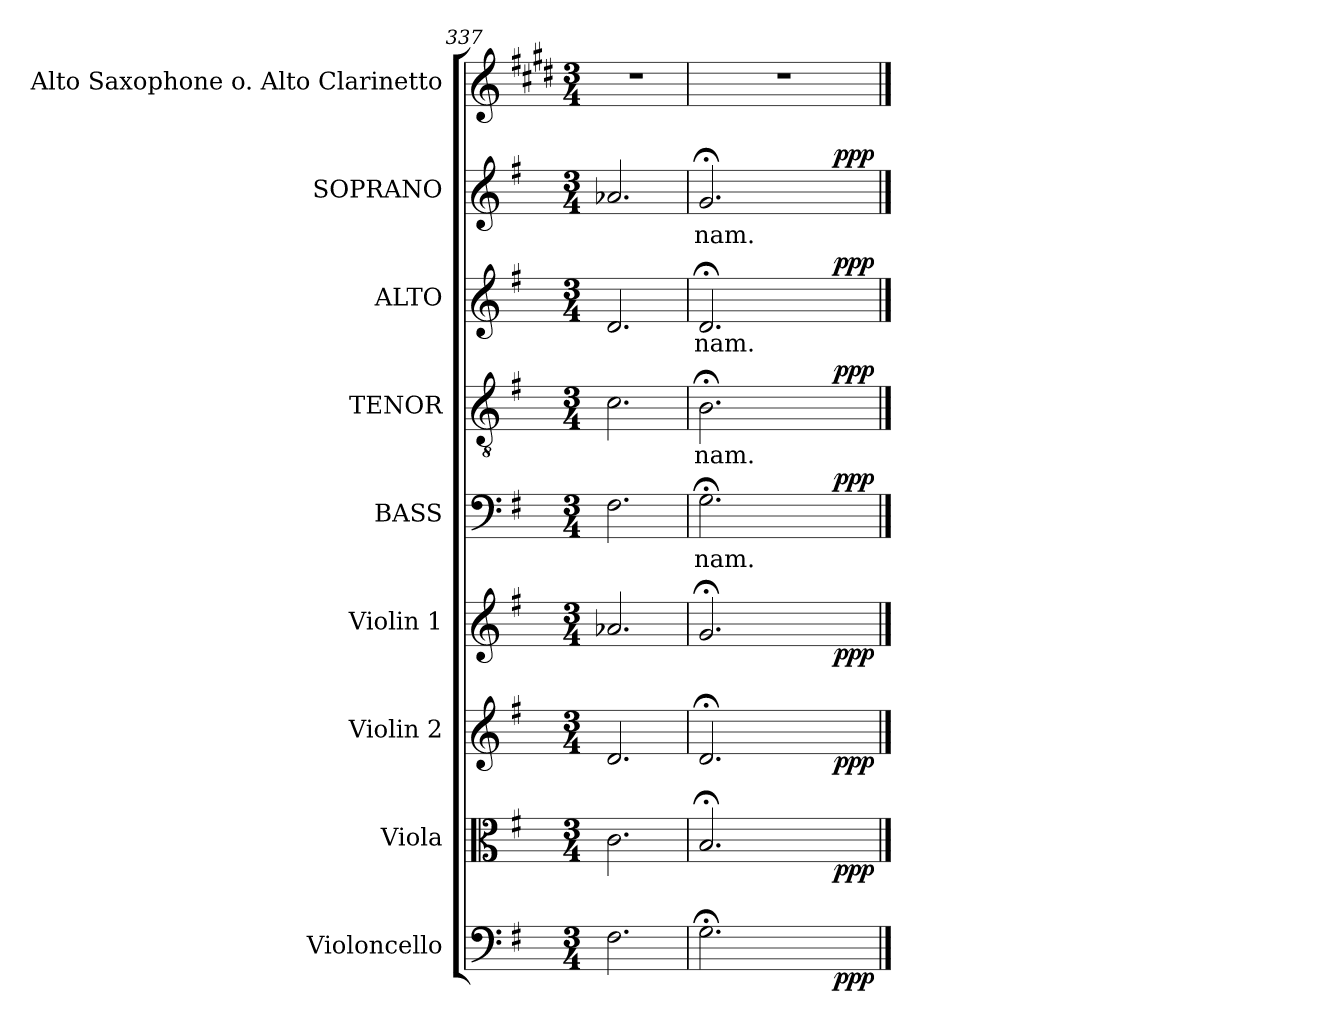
**kern	**dynam	**kern	**dynam	**kern	**dynam	**kern	**dynam	**kern	**text	**dynam	**kern	**text	**dynam	**kern	**text	**dynam	**kern	**text	**dynam	**kern
*part9	*part9	*part8	*part8	*part7	*part7	*part6	*part6	*part5	*part5	*part5	*part4	*part4	*part4	*part3	*part3	*part3	*part2	*part2	*part2	*part1
*staff9	*staff9	*staff8	*staff8	*staff7	*staff7	*staff6	*staff6	*staff5	*staff5	*staff5	*staff4	*staff4	*staff4	*staff3	*staff3	*staff3	*staff2	*staff2	*staff2	*staff1
*I"Violoncello	*	*I"Viola	*	*I"Violin 2	*	*I"Violin 1	*	*I"BASS	*	*	*I"TENOR	*	*	*I"ALTO	*	*	*I"SOPRANO	*	*	*I"Alto Saxophone o. Alto Clarinetto
*I'Vc.	*	*I'Vla.	*	*I'Vln. 2	*	*I'Vln. 1	*	*I'B.	*	*	*I'T.	*	*	*I'A.	*	*	*I'S.	*	*	*I'Alto Sax. o. Alto Clar.
*clefF4	*	*clefC3	*	*clefG2	*	*clefG2	*	*clefF4	*	*	*clefGv2	*	*	*clefG2	*	*	*clefG2	*	*	*clefG2
*	*	*	*	*	*	*	*	*	*	*	*ITrd7c12	*	*	*	*	*	*	*	*	*ITrd5c9
*k[f#]	*	*k[f#]	*	*k[f#]	*	*k[f#]	*	*k[f#]	*	*	*k[f#]	*	*	*k[f#]	*	*	*k[f#]	*	*	*k[f#]
*G:	*	*G:	*	*G:	*	*G:	*	*G:	*	*	*G:	*	*	*G:	*	*	*G:	*	*	*G:
*M3/4	*	*M3/4	*	*M3/4	*	*M3/4	*	*M3/4	*	*	*M3/4	*	*	*M3/4	*	*	*M3/4	*	*	*M3/4
=337	=337	=337	=337	=337	=337	=337	=337	=337	=337	=337	=337	=337	=337	=337	=337	=337	=337	=337	=337	=337
!	!	!	!	!	!	!	!	!	!	!	!	!	!	!	!	!	!	!	!	!LO:N:vis=1
2.F#i\	.	2.ci\	.	2.di/	.	2.a-Xi/	.	2.F#i\	.	.	2.Ci\	.	.	2.di/	.	.	2.a-Xi/	.	.	2.r
=338	=338	=338	=338	=338	=338	=338	=338	=338	=338	=338	=338	=338	=338	=338	=338	=338	=338	=338	=338	=338
!	!	!	!	!	!	!	!	!	!LO:LY:b:color=#000000	!	!	!	!	!	!	!	!	!	!	!
!	!	!	!	!	!	!	!	!	!	!	!	!LO:LY:b:color=#000000	!	!	!	!	!	!	!	!
!	!	!	!	!	!	!	!	!	!	!	!	!	!	!	!LO:LY:b:color=#000000	!	!	!	!	!
!	!	!	!	!	!	!	!	!	!	!	!	!	!	!	!	!	!	!LO:LY:b:color=#000000	!	!LO:N:vis=1
*^	*	*^	*	*^	*	*^	*	*^	*	*	*^	*	*	*^	*	*	*^	*	*	*
2.G;i\	2ryy	.	2.B;i/	2ryy	.	2.d;i/	2ryy	.	2.g;i/	2ryy	.	2.G;i\	2ryy	-nam.	.	2.BB;i\	2ryy	-nam.	.	2.d;i/	2ryy	-nam.	.	2.g;i/	2ryy	-nam.	.	2.r
.	8ryy	.	.	8ryy	.	.	8ryy	.	.	8ryy	.	.	8ryy	.	.	.	8ryy	.	.	.	8ryy	.	.	.	8ryy	.	.	.
.	16ryy	.	.	16ryy	.	.	16ryy	.	.	16ryy	.	.	16ryy	.	.	.	16ryy	.	.	.	16ryy	.	.	.	16ryy	.	.	.
.	32ryy	.	.	32ryy	.	.	32ryy	.	.	32ryy	.	.	32ryy	.	.	.	32ryy	.	.	.	32ryy	.	.	.	32ryy	.	.	.
.	64ryy	.	.	64ryy	.	.	64ryy	.	.	64ryy	.	.	64ryy	.	.	.	64ryy	.	.	.	64ryy	.	.	.	64ryy	.	.	.
.	128...ryy	.	.	128...ryy	.	.	128...ryy	.	.	128...ryy	.	.	128...ryy	.	.	.	128...ryy	.	.	.	128...ryy	.	.	.	128...ryy	.	.	.
.	1024ryy	ppp	.	1024ryy	ppp	.	1024ryy	ppp	.	1024ryy	ppp	.	1024ryy	.	ppp	.	1024ryy	.	ppp	.	1024ryy	.	ppp	.	1024ryy	.	ppp	.
*v	*v	*	*	*	*	*v	*v	*	*v	*v	*	*v	*v	*	*	*v	*v	*	*	*v	*v	*	*	*v	*v	*	*	*
*	*	*v	*v	*	*	*	*	*	*	*	*	*	*	*	*	*	*	*	*	*	*
==	==	==	==	==	==	==	==	==	==	==	==	==	==	==	==	==	==	==	==	==
*-	*-	*-	*-	*-	*-	*-	*-	*-	*-	*-	*-	*-	*-	*-	*-	*-	*-	*-	*-	*-
